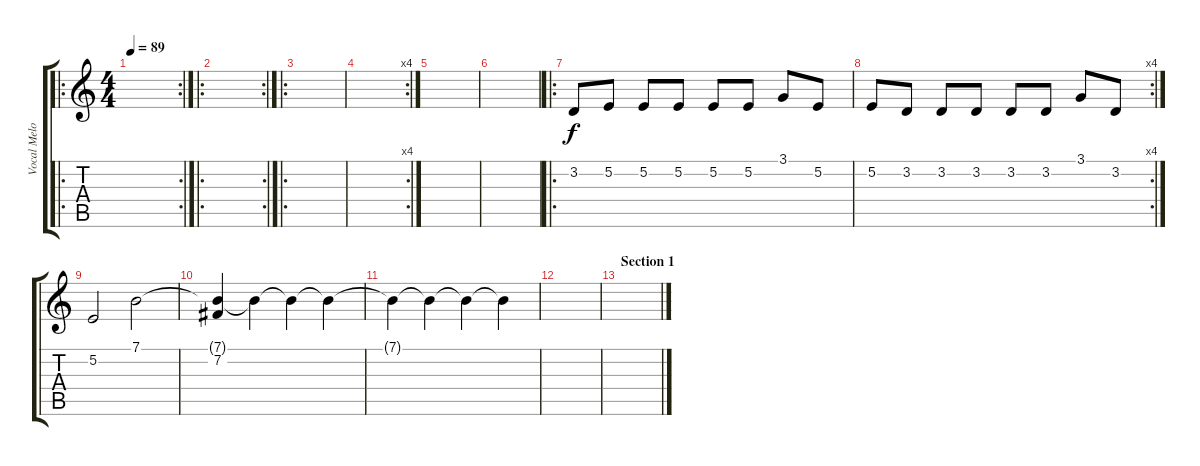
\track ("Vocal Melody" "Vocal Melo") {instrument lead1square}
\staff {score tabs}
\tuning (E4 B3 G3 D3 A2 E2) {hide}
\ro
\rc 2
\ts (4 4)
\tempo 89
\clef g2
\ks c
|
\ro
\rc 2
|
\ro
|
\rc 4
|
|
|
\ro
3.2.8 5.2.8 5.2.8 5.2.8 5.2.8 5.2.8 3.1.8 5.2.8 |
\rc 4
5.2.8 3.2.8 3.2.8 3.2.8 3.2.8 3.2.8 3.1.8 3.2.8 |
5.2.2 7.1.2 |
(7.1{t} 7.2).4 7.1{t}.4 7.1{t}.4 7.1{t}.4 |
7.1{t}.4 7.1{t}.4 7.1{t}.4 7.1{t}.4 |
|
\section ("" "Section 1")
